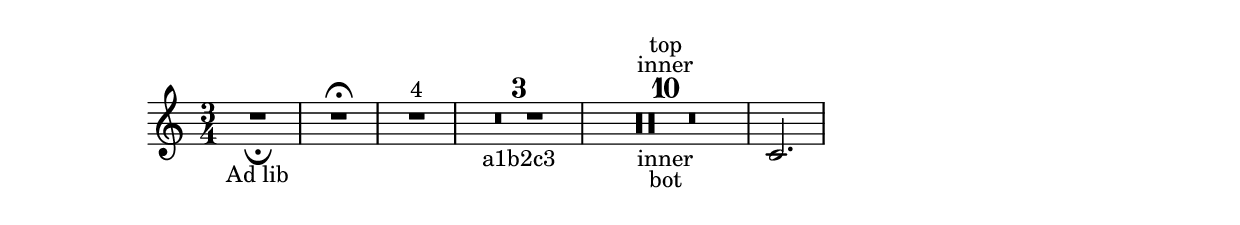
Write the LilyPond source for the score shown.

\version "2.1.22"

\header  {

texidoc = "
Texts may be added to the multi measure rests.

"


}

\score { \notes {
  \time 3/4
  \set Score.skipBars = ##t
  R2._\markup { \center < \musicglyph  #"scripts-dfermata" \roman "Ad lib"  >  }
  R2.^\fermataMarkup
  R2.^"4"
  R2.*3_\markup { \roman "a1b2c3" }
  R2.*10^"inner"^"top"_"inner"_"bot"
  c'2.
}}
